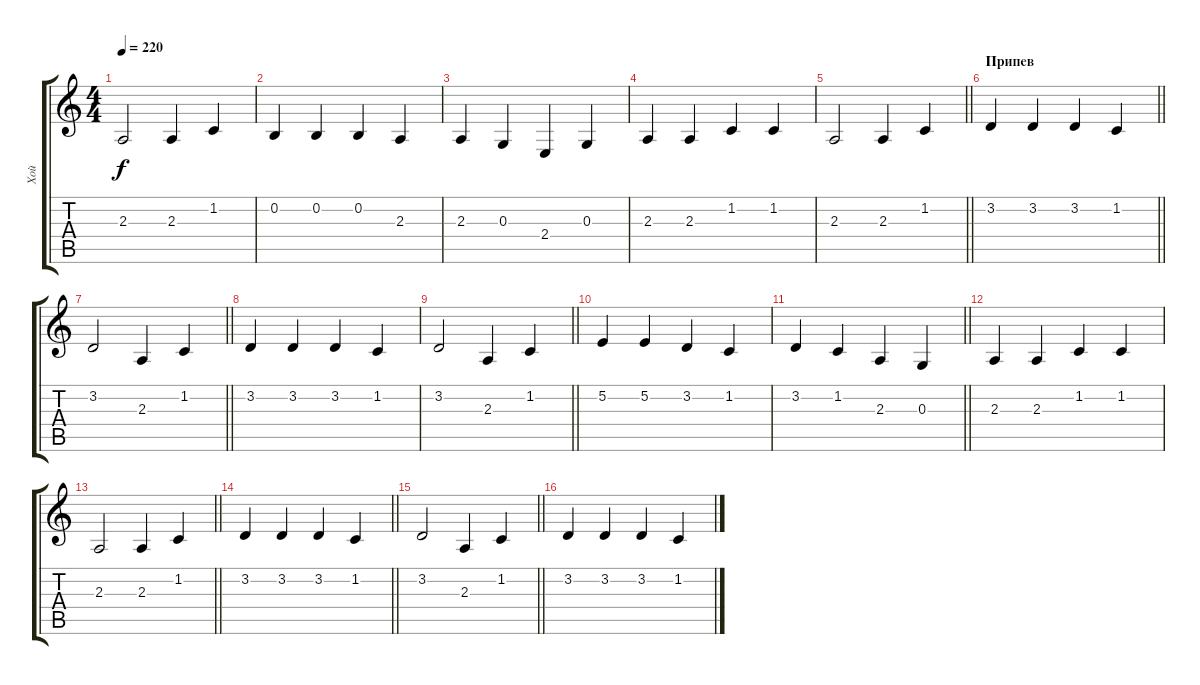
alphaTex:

\track ("Хой" "Хой") {instrument viola}
\staff {score tabs}
\tuning (E4 B3 G3 D3 A2 E2) {hide}
\ts (4 4)
\tempo 220
\clef g2
\ks c
2.3.2{dy f} 2.3.4 1.2.4 |
0.2.4 0.2.4 0.2.4 2.3.4 |
2.3.4 0.3.4 2.4.4 0.3.4 |
2.3.4 2.3.4 1.2.4 1.2.4 |
\barLineRight lightlight
2.3.2 2.3.4 1.2.4 |
\section ("" "Припев")
\barLineRight lightlight
3.2.4 3.2.4 3.2.4 1.2.4 |
\barLineRight lightlight
3.2.2 2.3.4 1.2.4 |
3.2.4 3.2.4 3.2.4 1.2.4 |
\barLineRight lightlight
3.2.2 2.3.4 1.2.4 |
5.2.4 5.2.4 3.2.4 1.2.4 |
\barLineRight lightlight
3.2.4 1.2.4 2.3.4 0.3.4 |
2.3.4 2.3.4 1.2.4 1.2.4 |
\barLineRight lightlight
2.3.2 2.3.4 1.2.4 |
\barLineRight lightlight
3.2.4 3.2.4 3.2.4 1.2.4 |
\barLineRight lightlight
3.2.2 2.3.4 1.2.4 |
3.2.4 3.2.4 3.2.4 1.2.4
